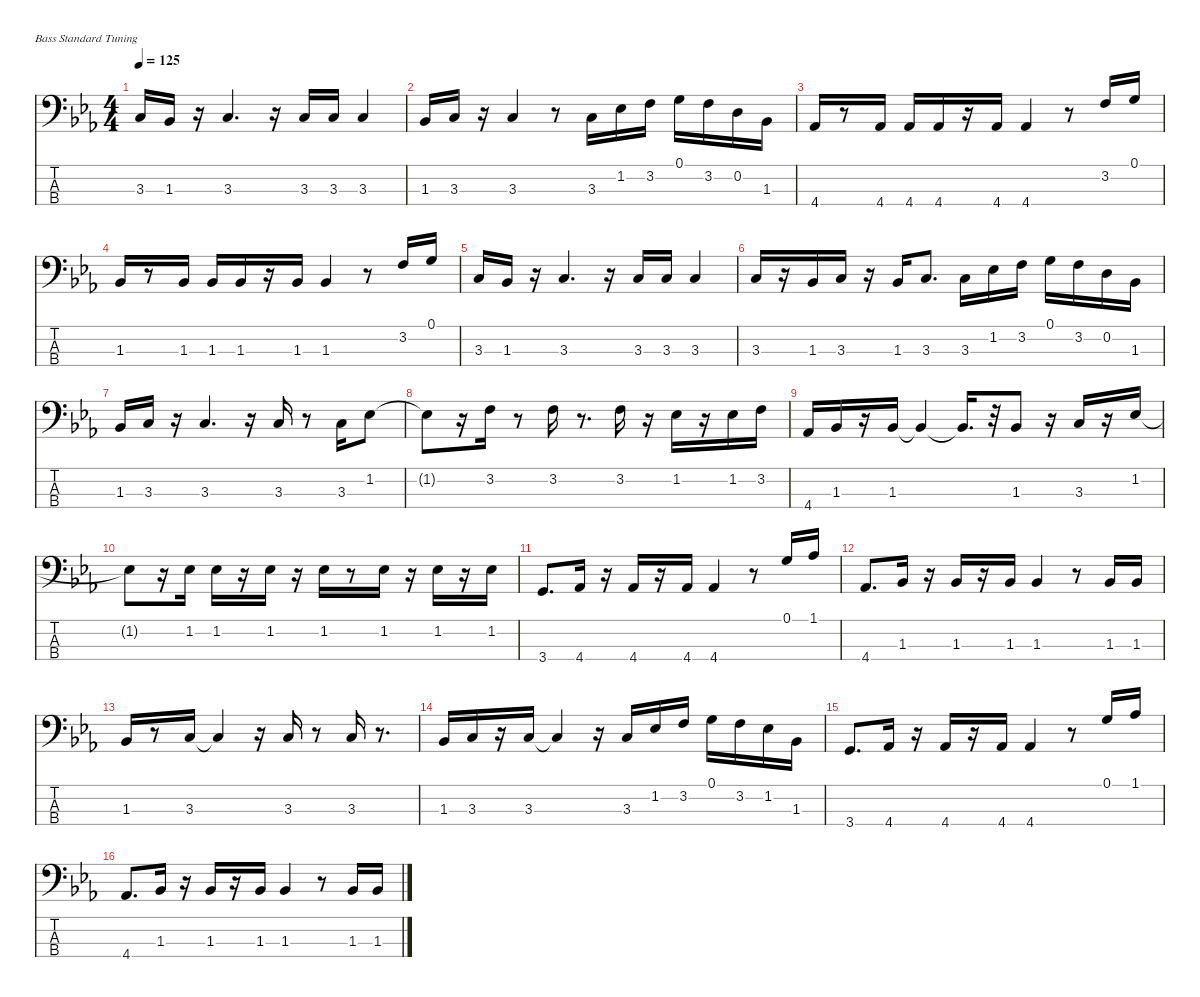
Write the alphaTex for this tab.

\defaultSystemsLayout 4
\hideDynamics
\bracketExtendMode nobrackets
\singleTrackTrackNamePolicy hidden
\multiTrackTrackNamePolicy hidden
\firstSystemTrackNameMode fullname
\firstSystemTrackNameOrientation horizontal
\otherSystemsTrackNameOrientation horizontal
\track ("Basse" "el.bs.") {defaultSystemsLayout 4 instrument electricbasspick}
\staff {score tabs}
\tuning (G2 D2 A1 E1)
\ts (4 4)
\tempo 125
\clef f4
\ks eb
3.3{acc forcenatural}.16{dy f beam Up} 1.3{acc b}.16{beam Up} r.16{beam Up} 3.3{acc forcenatural}.4{d beam Up} r.16{beam Up} 3.3{acc forcenatural}.16{beam Up} 3.3{acc forcenatural}.16{beam Up} 3.3{acc forcenatural}.4{beam Up} |
1.3{acc b}.16{beam Up} 3.3{acc forcenatural}.16{beam Up} r.16{beam Up} 3.3{acc forcenatural}.4{beam Up} r.8{beam Up} 3.3{acc forcenatural}.16{beam Down} 1.2{acc b}.16{beam Down} 3.2{acc forcenatural}.16{beam Down} 0.1{acc forcenatural}.16{beam Down} 3.2{acc forcenatural}.16{beam Down} 0.2{acc forcenatural}.16{beam Down} 1.3{acc b}.16{beam Down} |
4.4{acc b}.16{beam Up} r.8{beam Up} 4.4{acc b}.16{beam Up} 4.4{acc b}.16{beam Up} 4.4{acc b}.16{beam Up} r.16{beam Up} 4.4{acc b}.16{beam Up} 4.4{acc b}.4{beam Up} r.8{beam Up} 3.2{acc forcenatural}.16{beam Down} 0.1{acc forcenatural}.16{beam Down} |
1.3{acc b}.16{beam Up} r.8{beam Up} 1.3{acc b}.16{beam Up} 1.3{acc b}.16{beam Up} 1.3{acc b}.16{beam Up} r.16{beam Up} 1.3{acc b}.16{beam Up} 1.3{acc b}.4{beam Up} r.8{beam Up} 3.2{acc forcenatural}.16{beam Down} 0.1{acc forcenatural}.16{beam Down} |
3.3{acc forcenatural}.16{beam Up} 1.3{acc b}.16{beam Up} r.16{beam Up} 3.3{acc forcenatural}.4{d beam Up} r.16{beam Up} 3.3{acc forcenatural}.16{beam Up} 3.3{acc forcenatural}.16{beam Up} 3.3{acc forcenatural}.4{beam Up} |
3.3{acc forcenatural}.16{beam Up} r.16{beam Up} 1.3{acc b}.16{beam Up} 3.3{acc forcenatural}.16{beam Up} r.16{beam Up} 1.3{acc b}.16{beam Up} 3.3{acc forcenatural}.8{d beam Up} 3.3{acc forcenatural}.16{beam Down} 1.2{acc b}.16{beam Down} 3.2{acc forcenatural}.16{beam Down} 0.1{acc forcenatural}.16{beam Down} 3.2{acc forcenatural}.16{beam Down} 0.2{acc forcenatural}.16{beam Down} 1.3{acc b}.16{beam Down} |
1.3{acc b}.16{beam Up} 3.3{acc forcenatural}.16{beam Up} r.16{beam Up} 3.3{acc forcenatural}.4{d beam Up} r.16{beam Up} 3.3{acc forcenatural}.16{beam Up} r.8{beam Up} 3.3{acc forcenatural}.16{beam Down} 1.2{acc b}.8{beam Down} |
1.2{t acc b}.8{beam Down} r.16{beam Down} 3.2{acc forcenatural}.16{beam Down} r.8{beam Down} 3.2{acc forcenatural}.16{beam Down} r.8{d beam Down} 3.2{acc forcenatural}.16{beam Down} r.16{beam Down} 1.2{acc b}.16{beam Down} r.16{beam Down} 1.2{acc b}.16{beam Down} 3.2{acc forcenatural}.16{beam Down} |
4.4{acc b}.16{beam Up} 1.3{acc b}.16{beam Up} r.16{beam Up} 1.3{acc b}.16{beam Up} 1.3{t acc b}.4{beam Up} 1.3{t acc b}.16{d beam Up} r.32{beam Up} 1.3{acc b}.8{beam Up} r.16{beam Up} 3.3{acc forcenatural}.16{beam Down} r.16{beam Down} 1.2{acc b}.16{beam Down} |
1.2{t acc b}.8{beam Down} r.16{beam Down} 1.2{acc b}.16{beam Down} 1.2{acc b}.16{beam Down} r.16{beam Down} 1.2{acc b}.16{beam Down} r.16{beam Down} 1.2{acc b}.16{beam Down} r.8{beam Down} 1.2{acc b}.16{beam Down} r.16{beam Down} 1.2{acc b}.16{beam Down} r.16{beam Down} 1.2{acc b}.16{beam Down} |
3.4{acc forcenatural}.8{d beam Up} 4.4{acc b}.16{beam Up} r.16{beam Up} 4.4{acc b}.16{beam Up} r.16{beam Up} 4.4{acc b}.16{beam Up} 4.4{acc b}.4{beam Up} r.8{beam Up} 0.1{acc forcenatural}.16{beam Down} 1.1{acc b}.16{beam Down} |
4.4{acc b}.8{d beam Up} 1.3{acc b}.16{beam Up} r.16{beam Up} 1.3{acc b}.16{beam Up} r.16{beam Up} 1.3{acc b}.16{beam Up} 1.3{acc b}.4{beam Up} r.8{beam Up} 1.3{acc b}.16{beam Up} 1.3{acc b}.16{beam Up} |
1.3{acc b}.16{beam Up} r.8{beam Up} 3.3{acc forcenatural}.16{beam Up} 3.3{t acc forcenatural}.4{beam Up} r.16{beam Up} 3.3{acc forcenatural}.16{beam Up} r.8{beam Up} 3.3{acc forcenatural}.16{beam Up} r.8{d beam Up} |
1.3{acc b}.16{beam Up} 3.3{acc forcenatural}.16{beam Up} r.16{beam Up} 3.3{acc forcenatural}.16{beam Up} 3.3{t acc forcenatural}.4{beam Up} r.16{beam Up} 3.3{acc forcenatural}.16{beam Down} 1.2{acc b}.16{beam Down} 3.2{acc forcenatural}.16{beam Down} 0.1{acc forcenatural}.16{beam Down} 3.2{acc forcenatural}.16{beam Down} 1.2{acc b}.16{beam Down} 1.3{acc b}.16{beam Down} |
3.4{acc forcenatural}.8{d beam Up} 4.4{acc b}.16{beam Up} r.16{beam Up} 4.4{acc b}.16{beam Up} r.16{beam Up} 4.4{acc b}.16{beam Up} 4.4{acc b}.4{beam Up} r.8{beam Up} 0.1{acc forcenatural}.16{beam Down} 1.1{acc b}.16{beam Down} |
4.4{acc b}.8{d beam Up} 1.3{acc b}.16{beam Up} r.16{beam Up} 1.3{acc b}.16{beam Up} r.16{beam Up} 1.3{acc b}.16{beam Up} 1.3{acc b}.4{beam Up} r.8{beam Up} 1.3{acc b}.16{beam Up} 1.3{acc b}.16{beam Up}
